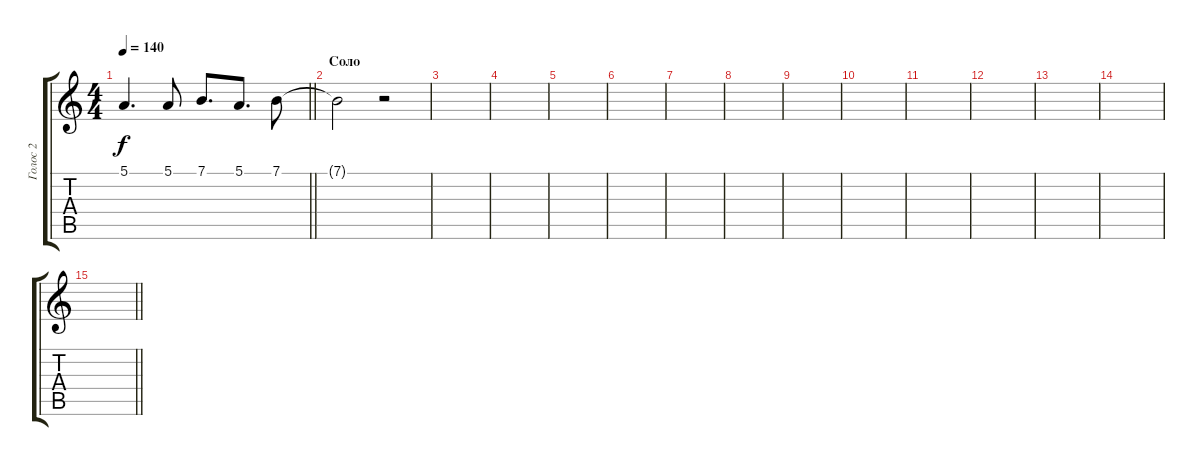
\track ("Голос 2" "Голос 2") {instrument pad1newage}
\staff {score tabs}
\tuning (E4 B3 G3 D3 A2 E2) {hide}
\ts (4 4)
\tempo 140
\clef g2
\barLineRight lightlight
\ks c
5.1.4{d dy f} 5.1.8 7.1.8{d} 5.1.8{d} 7.1.8 |
\section ("" "Соло")
7.1{t}.2 r.2 |
|
|
|
|
|
|
|
|
|
|
|
|
\barLineRight lightlight
